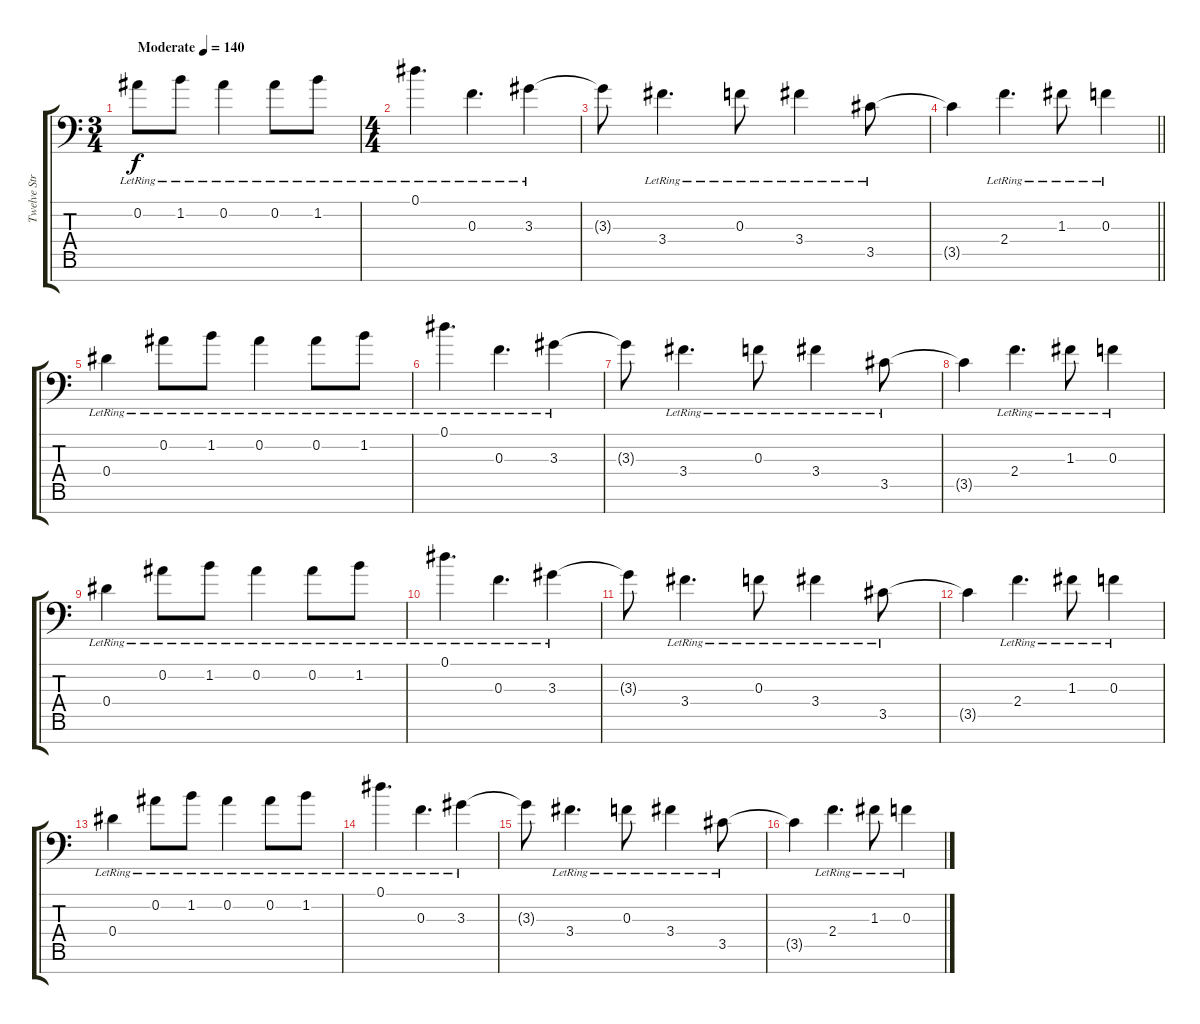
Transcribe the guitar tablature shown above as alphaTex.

\track ("Twelve String Acoustic" "Twelve Str") {instrument acousticguitarsteel}
\staff {score tabs}
\tuning (Eb4 Bb3 F3 Eb3 Bb2 F2 Bb1) {hide}
\ts (3 4)
\tempo (140 "Moderate")
\clef f4
\ks c
0.2{lr}.8{dy f instrument acousticguitarsteel} 1.2{lr}.8 0.2{lr}.4 0.2{lr}.8 1.2{lr}.8 |
\ts (4 4)
0.1{lr}.4{d} 0.3{lr}.4{d} 3.3{lr}.4 |
3.3{t}.8 3.4{lr}.4{d} 0.3{lr}.8 3.4{lr}.4 3.5{lr}.8 |
\barLineRight lightlight
3.5{t}.4 2.4{lr}.4{d} 1.3{lr}.8 0.3{lr}.4 |
\section ("" "")
0.4{lr}.4 0.2{lr}.8 1.2{lr}.8 0.2{lr}.4 0.2{lr}.8 1.2{lr}.8 |
0.1{lr}.4{d} 0.3{lr}.4{d} 3.3{lr}.4 |
3.3{t}.8 3.4{lr}.4{d} 0.3{lr}.8 3.4{lr}.4 3.5{lr}.8 |
3.5{t}.4 2.4{lr}.4{d} 1.3{lr}.8 0.3{lr}.4 |
0.4{lr}.4 0.2{lr}.8 1.2{lr}.8 0.2{lr}.4 0.2{lr}.8 1.2{lr}.8 |
0.1{lr}.4{d} 0.3{lr}.4{d} 3.3{lr}.4 |
3.3{t}.8 3.4{lr}.4{d} 0.3{lr}.8 3.4{lr}.4 3.5{lr}.8 |
3.5{t}.4 2.4{lr}.4{d} 1.3{lr}.8 0.3{lr}.4 |
0.4{lr}.4 0.2{lr}.8 1.2{lr}.8 0.2{lr}.4 0.2{lr}.8 1.2{lr}.8 |
0.1{lr}.4{d} 0.3{lr}.4{d} 3.3{lr}.4 |
3.3{t}.8 3.4{lr}.4{d} 0.3{lr}.8 3.4{lr}.4 3.5{lr}.8 |
3.5{t}.4 2.4{lr}.4{d} 1.3{lr}.8 0.3{lr}.4
